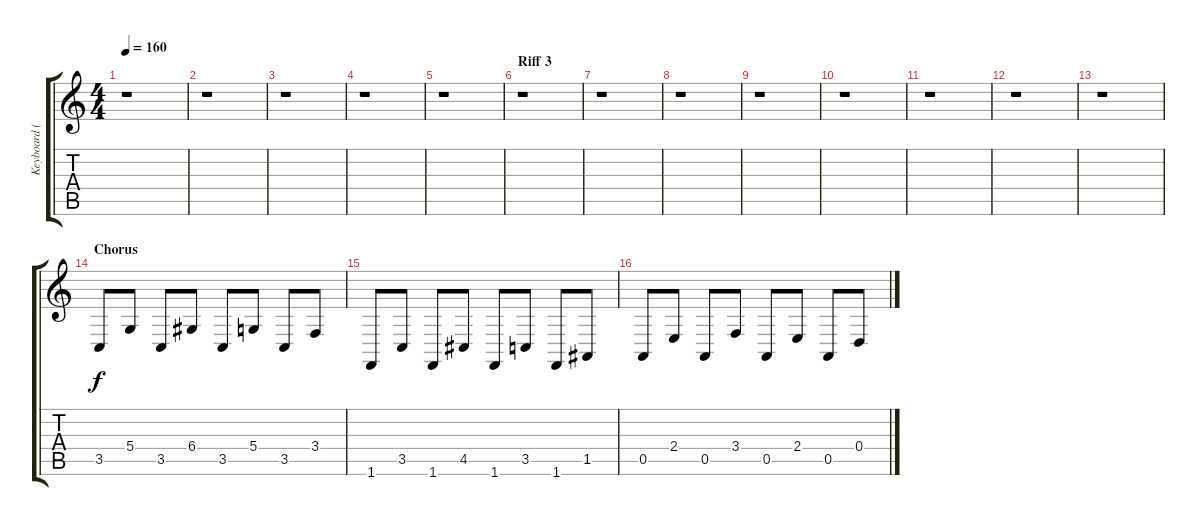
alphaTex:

\track ("Keyboard (Organ)" "Keyboard (") {instrument churchorgan}
\staff {score tabs}
\tuning (E4 B3 G3 D3 A2 E2) {hide}
\ts (4 4)
\tempo 160
\clef g2
\ks c
r.1{dy f} |
r.1 |
r.1 |
r.1 |
r.1 |
\section ("" "Riff 3")
r.1 |
r.1 |
r.1 |
r.1 |
r.1 |
r.1 |
r.1 |
r.1 |
\section ("" "Chorus")
3.5.8 5.4.8 3.5.8 6.4.8 3.5.8 5.4.8 3.5.8 3.4.8 |
1.6.8 3.5.8 1.6.8 4.5.8 1.6.8 3.5.8 1.6.8 1.5.8 |
0.5.8 2.4.8 0.5.8 3.4.8 0.5.8 2.4.8 0.5.8 0.4.8
